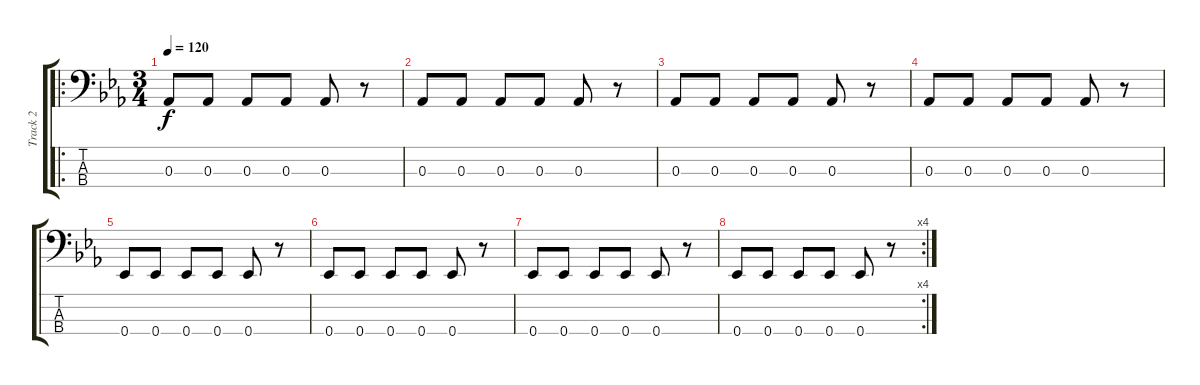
\track ("Track 2" "Track 2") {instrument electricbassfinger}
\staff {score tabs}
\tuning (Gb2 Db2 Ab1 Eb1) {hide}
\ro
\ts (3 4)
\tempo 120
\clef f4
\ks eb
0.3.8{dy f} 0.3.8 0.3.8 0.3.8 0.3.8 r.8 |
0.3.8 0.3.8 0.3.8 0.3.8 0.3.8 r.8 |
0.3.8 0.3.8 0.3.8 0.3.8 0.3.8 r.8 |
0.3.8 0.3.8 0.3.8 0.3.8 0.3.8 r.8 |
0.4.8 0.4.8 0.4.8 0.4.8 0.4.8 r.8 |
0.4.8 0.4.8 0.4.8 0.4.8 0.4.8 r.8 |
0.4.8 0.4.8 0.4.8 0.4.8 0.4.8 r.8 |
\rc 4
0.4.8 0.4.8 0.4.8 0.4.8 0.4.8 r.8
